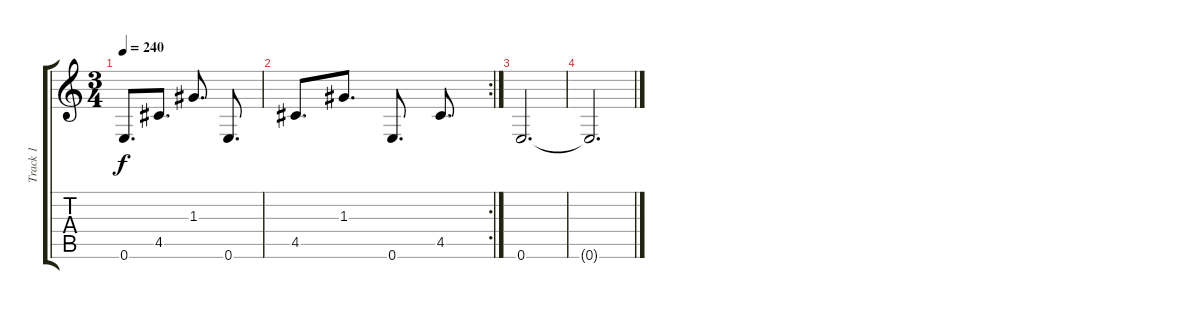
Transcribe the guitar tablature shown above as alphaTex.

\track ("Track 1" "Track 1") {instrument acousticguitarsteel}
\staff {score tabs}
\tuning (E4 B3 G3 D3 A2 E2) {hide}
\ts (3 4)
\tempo 240
\clef g2
\ks c
0.6.8{d dy f} 4.5.8{d} 1.3.8{d} 0.6.8{d} |
\rc 2
4.5.8{d} 1.3.8{d} 0.6.8{d} 4.5.8{d} |
0.6.2{d} |
0.6{t}.2{d}
